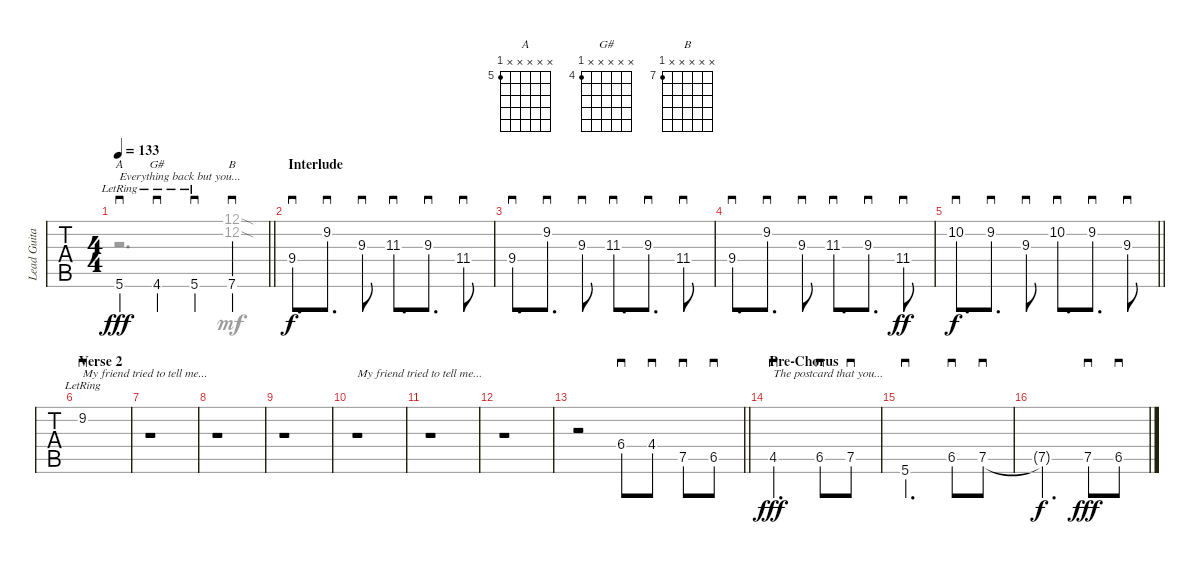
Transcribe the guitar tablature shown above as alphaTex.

\track ("Lead Guitar" "Lead Guita") {instrument distortionguitar}
\staff {tabs}
\tuning (E4 B3 G3 D3 A2 E2) {hide}
\chord ("A" x x x x x 5) {firstfret 5}
\chord ("G#" x x x x x 4) {firstfret 4}
\chord ("B" x x x x x 7) {firstfret 7}
\voice
\ts (4 4)
\tempo 133
\clef g2
\barLineRight lightlight
\ks c
5.6{lr}.4{sd ch "A" txt "Everything back but you..." dy fff} 4.6{lr}.4{sd ch "G#"} 5.6{lr}.4{sd} 7.6.4{sd ch "B"} |
\section ("" "Interlude")
9.4.8{d sd dy f} 9.2.8{d sd} 9.3.8{sd} 11.3.8{d sd} 9.3.8{d sd} 11.4.8{sd} |
9.4.8{d sd} 9.2.8{d sd} 9.3.8{sd} 11.3.8{d sd} 9.3.8{d sd} 11.4.8{sd} |
9.4.8{d sd} 9.2.8{d sd} 9.3.8{sd} 11.3.8{d sd} 9.3.8{d sd} 11.4.8{sd dy ff} |
\barLineRight lightlight
10.2.8{d sd dy f} 9.2.8{d sd} 9.3.8{sd} 10.2.8{d sd} 9.2.8{d sd} 9.3.8{sd} |
\section ("" "Verse 2")
9.2{lr}.1{sd txt "My friend tried to tell me..." volume 4} |
r.1 |
r.1 |
r.1 |
r.1{txt "My friend tried to tell me..."} |
r.1 |
r.1 |
\barLineRight lightlight
r.2 6.4.8{sd volume 13} 4.4.8{sd} 7.5.8{sd} 6.5.8{sd} |
\section ("" "Pre-Chorus")
4.5.2{d sd txt "The postcard that you..." dy fff} 6.5.8{sd} 7.5.8{sd} |
5.6.2{d sd} 6.5.8{sd} 7.5.8{sd} |
7.5{t}.2{d dy f} 7.5.8{sd dy fff} 6.5.8{sd}
\voice
\clef g2
\ottava regular
\simile none
\barLineRight lightlight
\ks c
r.2{d dy mf} (12.1{sod} 12.2{sod}).4 |
|
|
|
\barLineRight lightlight
|
|
|
|
|
|
|
|
\barLineRight lightlight
|
|
|
